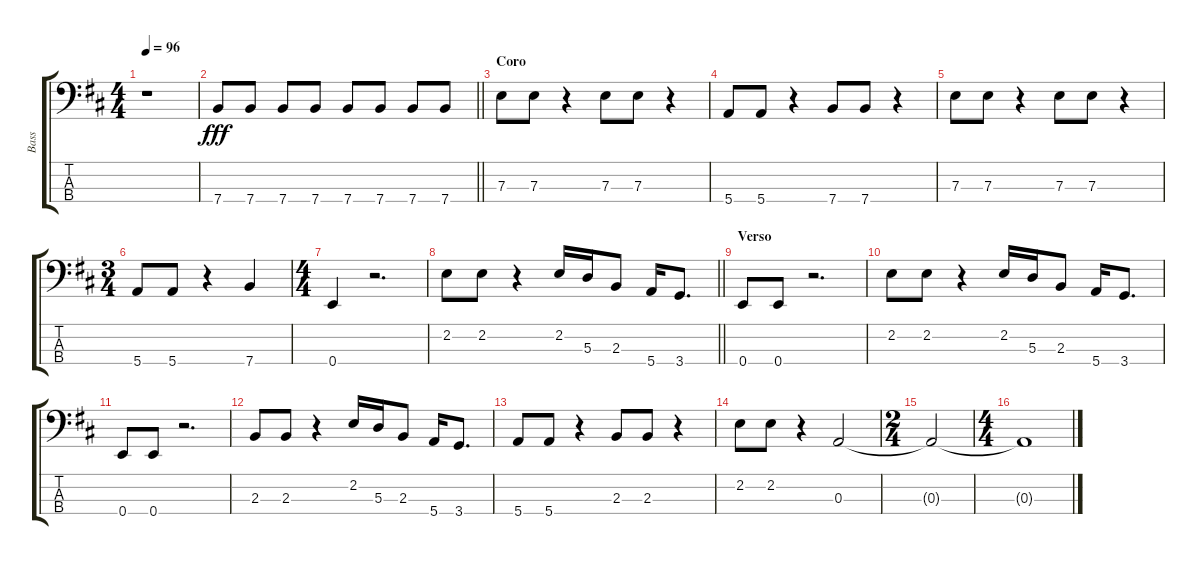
\track ("Bass" "Bass") {instrument electricbasspick}
\staff {score tabs}
\tuning (G2 D2 A1 E1) {hide}
\ts (4 4)
\tempo 96
\clef f4
\ks d
r.1{dy fff} |
\barLineRight lightlight
7.4.8 7.4.8 7.4.8 7.4.8 7.4.8 7.4.8 7.4.8 7.4.8 |
\section ("" "Coro")
7.3.8 7.3.8 r.4 7.3.8 7.3.8 r.4 |
5.4.8 5.4.8 r.4 7.4.8 7.4.8 r.4 |
7.3.8 7.3.8 r.4 7.3.8 7.3.8 r.4 |
\ts (3 4)
5.4.8 5.4.8 r.4 7.4.4 |
\ts (4 4)
0.4.4 r.2{d} |
\barLineRight lightlight
2.2.8 2.2.8 r.4 2.2.16 5.3.16 2.3.8 5.4.16 3.4.8{d} |
\section ("" "Verso")
0.4.8 0.4.8 r.2{d} |
2.2.8 2.2.8 r.4 2.2.16 5.3.16 2.3.8 5.4.16 3.4.8{d} |
0.4.8 0.4.8 r.2{d} |
2.3.8 2.3.8 r.4 2.2.16 5.3.16 2.3.8 5.4.16 3.4.8{d} |
5.4.8 5.4.8 r.4 2.3.8 2.3.8 r.4 |
2.2.8 2.2.8 r.4 0.3.2 |
\ts (2 4)
0.3{t}.2 |
\ts (4 4)
0.3{t}.1
